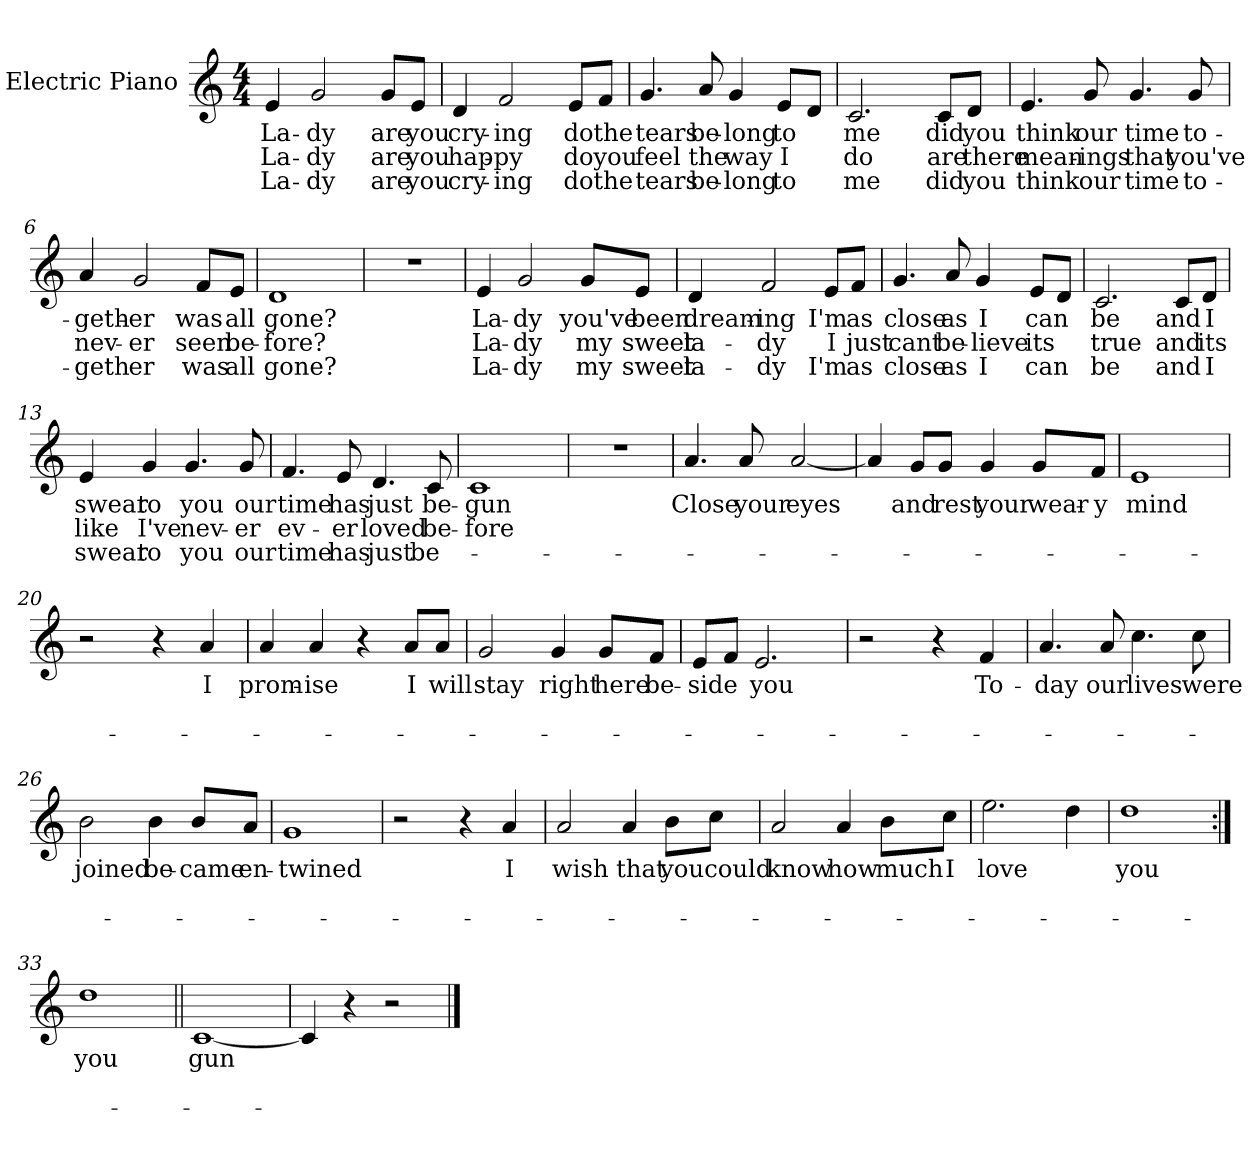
**kern	**text	**text	**text
*part1	*part1	*part1	*part1
*staff1	*staff1	*staff1	*staff1
*I"Electric Piano	*	*	*
*I'E.Pno	*	*	*
*clefG2	*	*	*
*k[]	*	*	*
*C:	*	*	*
*M4/4	*	*	*
=1	=1	=1	=1
4e/	La-	La-	La-
2g/	-dy	-dy	-dy
8g/L	are	are	are
8e/J	you	you	you
=2	=2	=2	=2
4d/	cry-	hap-	cry-
2f/	-ing	-py	-ing
8e/L	do	do	do
8f/J	the	you	the
=3	=3	=3	=3
4.g/	tears	feel	tears
8a/	be-	the	be-
4g/	-long	way	-long
8e/L	to	I	to
8d/J	.	.	.
=4	=4	=4	=4
2.c/	me	do	me
8c/L	did	are	did
8d/J	you	there	you
!!LO:LB:g=z
=5	=5	=5	=5
4.e/	think	mean-	think
8g/	our	-ings	our
4.g/	time	that	time
8g/	to-	you've	to-
=6	=6	=6	=6
4a/	-geth-	nev-	-geth
2g/	-er	-er	er
8f/L	was	seen	was
8e/J	all	be-	all
=7	=7	=7	=7
1d	gone?	-fore?	gone?
=8	=8	=8	=8
1r	.	.	.
=9	=9	=9	=9
4e/	La-	La-	La-
2g/	-dy	-dy	-dy
8g/L	you've	my	my
8e/J	been	sweet	sweet
!!LO:LB:g=z
=10	=10	=10	=10
4d/	dream-	la-	la-
2f/	-ing	-dy	-dy
8e/L	I'm	I	I'm
8f/J	as	just	as
=11	=11	=11	=11
4.g/	close	cant	close
8a/	as	be-	as
4g/	I	-lieve	I
8e/L	can	its	can
8d/J	.	.	.
=12	=12	=12	=12
2.c/	be	true	be
8c/L	and	and	and
8d/J	I	its	I
=13	=13	=13	=13
4e/	swear	like	swear
4g/	to	I've	to
4.g/	you	nev-	you
8g/	our	-er	our
!!LO:LB:g=z
=14	=14	=14	=14
4.f/	time	ev-	time
8e/	has	-er	has
4.d/	just	loved	just
8c/	be-	be-	be-
=15	=15	=15	=15
1c	-gun	-fore	.
=16	=16	=16	=16
1r	.	.	.
=17	=17	=17	=17
4.a/	Close	.	.
8a/	your	.	.
[2a/	eyes	.	.
=18	=18	=18	=18
4a/]	.	.	.
8g/L	and	.	.
8g/J	rest	.	.
4g/	your	.	.
8g/L	wear-	.	.
8f/J	-y	.	.
!!LO:LB:g=z
=19	=19	=19	=19
1e	mind	.	.
=20	=20	=20	=20
2r	.	.	.
4r	.	.	.
4a/	I	.	.
=21	=21	=21	=21
4a/	prom-	.	.
4a/	-ise	.	.
4r	.	.	.
8a/L	I	.	.
8a/J	will	.	.
=22	=22	=22	=22
2g/	stay	.	.
4g/	right	.	.
8g/L	here	.	.
8f/J	be-	.	.
=23	=23	=23	=23
8e/L	-side	.	.
8f/J	.	.	.
2.e/	you	.	.
=24	=24	=24	=24
2r	.	.	.
4r	.	.	.
4f/	To-	.	.
!!LO:LB:g=z
=25	=25	=25	=25
4.a/	-day	.	.
8a/	our	.	.
4.cc\	lives	.	.
8cc\	were	.	.
=26	=26	=26	=26
2b\	joined	.	.
4b\	be-	.	.
8b/L	-came	.	.
8a/J	en-	.	.
=27	=27	=27	=27
1g	-twined	.	.
=28	=28	=28	=28
2r	.	.	.
4r	.	.	.
4a/	I	.	.
=29	=29	=29	=29
2a/	wish	.	.
4a/	that	.	.
8b\L	you	.	.
8cc\J	could	.	.
!!LO:LB:g=z
=30	=30	=30	=30
2a/	know	.	.
4a/	how	.	.
8b\L	much	.	.
8cc\J	I	.	.
=31	=31	=31	=31
2.ee\	love	.	.
4dd\	.	.	.
=32	=32	=32	=32
1dd	you	.	.
=33:|!	=33:|!	=33:|!	=33:|!
1dd	you	.	.
=34||	=34||	=34||	=34||
[1c	gun	.	.
=35	=35	=35	=35
4c/]	.	.	.
4r	.	.	.
2r	.	.	.
==	==	==	==
*-	*-	*-	*-
